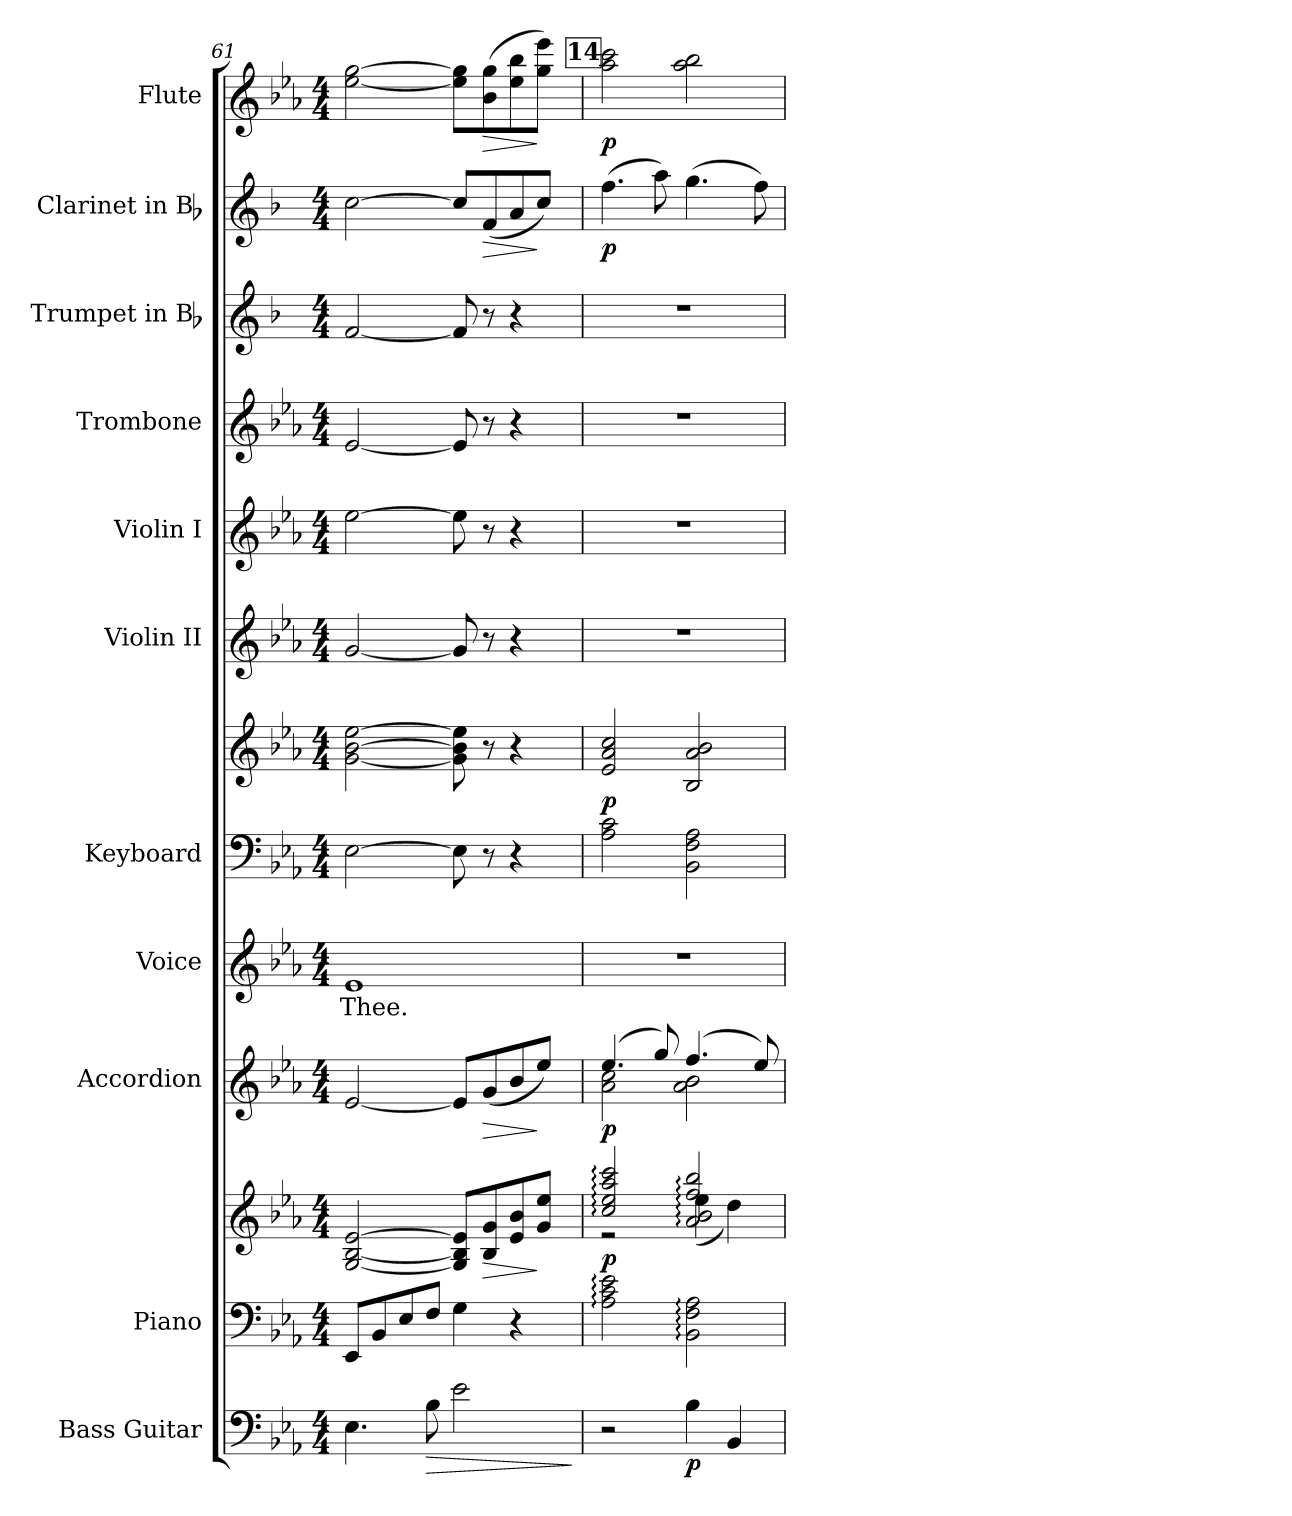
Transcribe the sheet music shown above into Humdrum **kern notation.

**kern	**dynam	**kern	**kern	**dynam	**kern	**dynam	**kern	**text	**kern	**kern	**dynam	**kern	**kern	**kern	**kern	**kern	**dynam	**kern	**dynam
*part11	*part11	*part10	*part10	*part10	*part9	*part9	*part8	*part8	*part7	*part7	*part7	*part6	*part5	*part4	*part3	*part2	*part2	*part1	*part1
*staff13	*staff13	*staff12	*staff11	*staff11/12	*staff10	*staff10	*staff9	*staff9	*staff8	*staff7	*staff7/8	*staff6	*staff5	*staff4	*staff3	*staff2	*staff2	*staff1	*staff1
*I"Bass Guitar	*	*I"Piano	*	*	*I"Accordion	*	*I"Voice	*	*I"Keyboard	*	*	*I"Violin II	*I"Violin I	*I"Trombone	*I"Trumpet in Bb	*I"Clarinet in Bb	*	*I"Flute	*
*I'Bass	*	*I'Pno.	*	*	*I'Accord.	*	*I'Voice	*	*I'Kbd.	*	*	*I'Vln. II	*I'Vln. I	*I'Tbn.	*I'Tpt.	*I'Cl.	*	*I'Fl.	*
*clefF4	*	*clefF4	*clefG2	*	*clefG2	*	*clefG2	*	*clefF4	*clefG2	*	*clefG2	*clefG2	*clefG2	*clefG2	*clefG2	*	*clefG2	*
*ITrd7c12	*	*	*	*	*	*	*	*	*	*	*	*	*	*ITrd8c14	*ITrd1c2	*ITrd1c2	*	*	*
*k[b-e-a-]	*	*k[b-e-a-]	*k[b-e-a-]	*	*k[b-e-a-]	*	*k[b-e-a-]	*	*k[b-e-a-]	*k[b-e-a-]	*	*k[b-e-a-]	*k[b-e-a-]	*k[b-e-a-]	*k[b-e-a-]	*k[b-e-a-]	*	*k[b-e-a-]	*
*E-:	*	*E-:	*E-:	*	*E-:	*	*E-:	*	*E-:	*E-:	*	*E-:	*E-:	*E-:	*E-:	*E-:	*	*E-:	*
*M4/4	*	*M4/4	*M4/4	*	*M4/4	*	*M4/4	*	*M4/4	*M4/4	*	*M4/4	*M4/4	*M4/4	*M4/4	*M4/4	*	*M4/4	*
=61	=61	=61	=61	=61	=61	=61	=61	=61	=61	=61	=61	=61	=61	=61	=61	=61	=61	=61	=61
!	!	!	!	!	!	!	!	!LO:LY:b:color=#000000	!	!	!	!	!	!	!	!	!	!	!
*^	*	*	*	*	*	*	*	*	*	*	*	*	*	*	*	*	*	*^	*
4.EE-i\	2ryy	.	8EE-i/L	[<2Gi/ [<2B-i [>2e-i	.	[<2e-i/	.	1e-i	Thee.	[>2E-i\	[<2gi\ [>2b-i [>2ee-i	.	[<2gi/	[>2ee-i\	[<2E-i/	[<2e-i/	[>2b-i\	.	[<2ee-i\ [>2ggi	2ryy	.
.	.	.	8BB-i/	.	.	.	.	.	.	.	.	.	.	.	.	.	.	.	.	.	.
.	.	.	8E-i/	.	.	.	.	.	.	.	.	.	.	.	.	.	.	.	.	.	.
!	!	!LO:HP:b	!	!	!	!	!	!	!	!	!	!	!	!	!	!	!	!	!	!	!
8BB-i\	.	>	8Fi/J	.	.	.	.	.	.	.	.	.	.	.	.	.	.	.	.	.	.
2E-i\	4ryy	.	4Gi\	8Gi/] 8B-i] 8e-i]L	.	8e-i/L]	.	.	.	8E-i\]	8gi\] 8b-i] 8ee-i]	.	8gi/]	8ee-i\]	8E-i/]	8e-i/]	8b-i/L]	.	8ee-i\] 8ggi]L	4ryy	.
!	!	!	!	!	!LO:HP:b	!	!LO:HP:b	!	!	!	!	!	!	!	!	!	!	!LO:HP:b	!	!	!LO:HP:b
.	.	.	.	8B-i/ 8gi	>	(8gi/	>	.	.	8r	8r	.	8r	8r	8r	8r	(8e-i/	>	(8b-i\ 8ggi	.	>
.	8ryy	.	4r	8e-i/ 8b-i	.	8b-i/	.	.	.	4r	4r	.	4r	4r	4r	4r	8gi/	.	8ee-i\ 8bb-i	8ryy	.
.	16ryy	.	.	8gi/ 8ee-iJ	]	8ee-i/J)	]	.	.	.	.	.	.	.	.	.	8b-i/J)	]	8ggi\ 8eee-iJ)	16ryy	]
.	32ryy	.	.	.	.	.	.	.	.	.	.	.	.	.	.	.	.	.	.	32ryy	.
.	64ryy	.	.	.	.	.	.	.	.	.	.	.	.	.	.	.	.	.	.	64ryy	.
.	128...ryy	.	.	.	.	.	.	.	.	.	.	.	.	.	.	.	.	.	.	128...ryy	.
*MM40	*	*	*	*	*	*	*	*	*	*	*	*	*	*	*	*	*	*	*	*	*
.	1024ryy	.	.	.	.	.	.	.	.	.	.	.	.	.	.	.	.	.	.	1024ryy	.
.	.	]	.	.	.	.	.	.	.	.	.	.	.	.	.	.	.	.	.	.	.
*v	*v	*	*	*	*	*	*	*	*	*	*	*	*	*	*	*	*	*	*v	*v	*
!!LO:REH:place=s1:color=#000000:enc=box:fs=7.5273:t=14
=62	=62	=62	=62	=62	=62	=62	=62	=62	=62	=62	=62	=62	=62	=62	=62	=62	=62	=62	=62
*	*	*	*^	*	*^	*	*	*	*	*	*	*	*	*	*	*	*	*	*
2r	.	2A-i\: 2ci: 2e-i:	2cci/: 2ee-i: 2aa-i: 2ccci:	2r	p	(4.ee-i/	2a-i\ 2cci	p	1r	.	2A-i\ 2ci	2e-i/ 2a-i 2cci	p	1r	1r	1r	1r	(4.ee-i\	p	2aa-i\ 2ccci	p
.	.	.	.	.	.	8ggi/)	.	.	.	.	.	.	.	.	.	.	.	8ggi\)	.	.	.
4BB-i\	p	2BB-i\: 2Fi: 2A-i:	2a-i/: 2b-i: 2ffi: 2bb-i:	(4ee-i\	.	(4.ffi/	2a-i\ 2b-i	.	.	.	2BB-i\ 2Fi 2A-i	2B-i/ 2a-i 2b-i	.	.	.	.	.	(4.ffi\	.	2aa-i\ 2bb-i	.
4BBB-i/	.	.	.	4ddi\)	.	.	.	.	.	.	.	.	.	.	.	.	.	.	.	.	.
.	.	.	.	.	.	8ee-i/)	.	.	.	.	.	.	.	.	.	.	.	8ee-i\)	.	.	.
*	*	*	*v	*v	*	*	*	*	*	*	*	*	*	*	*	*	*	*	*	*	*
*	*	*	*	*	*v	*v	*	*	*	*	*	*	*	*	*	*	*	*	*	*
=	=	=	=	=	=	=	=	=	=	=	=	=	=	=	=	=	=	=	=
*-	*-	*-	*-	*-	*-	*-	*-	*-	*-	*-	*-	*-	*-	*-	*-	*-	*-	*-	*-
